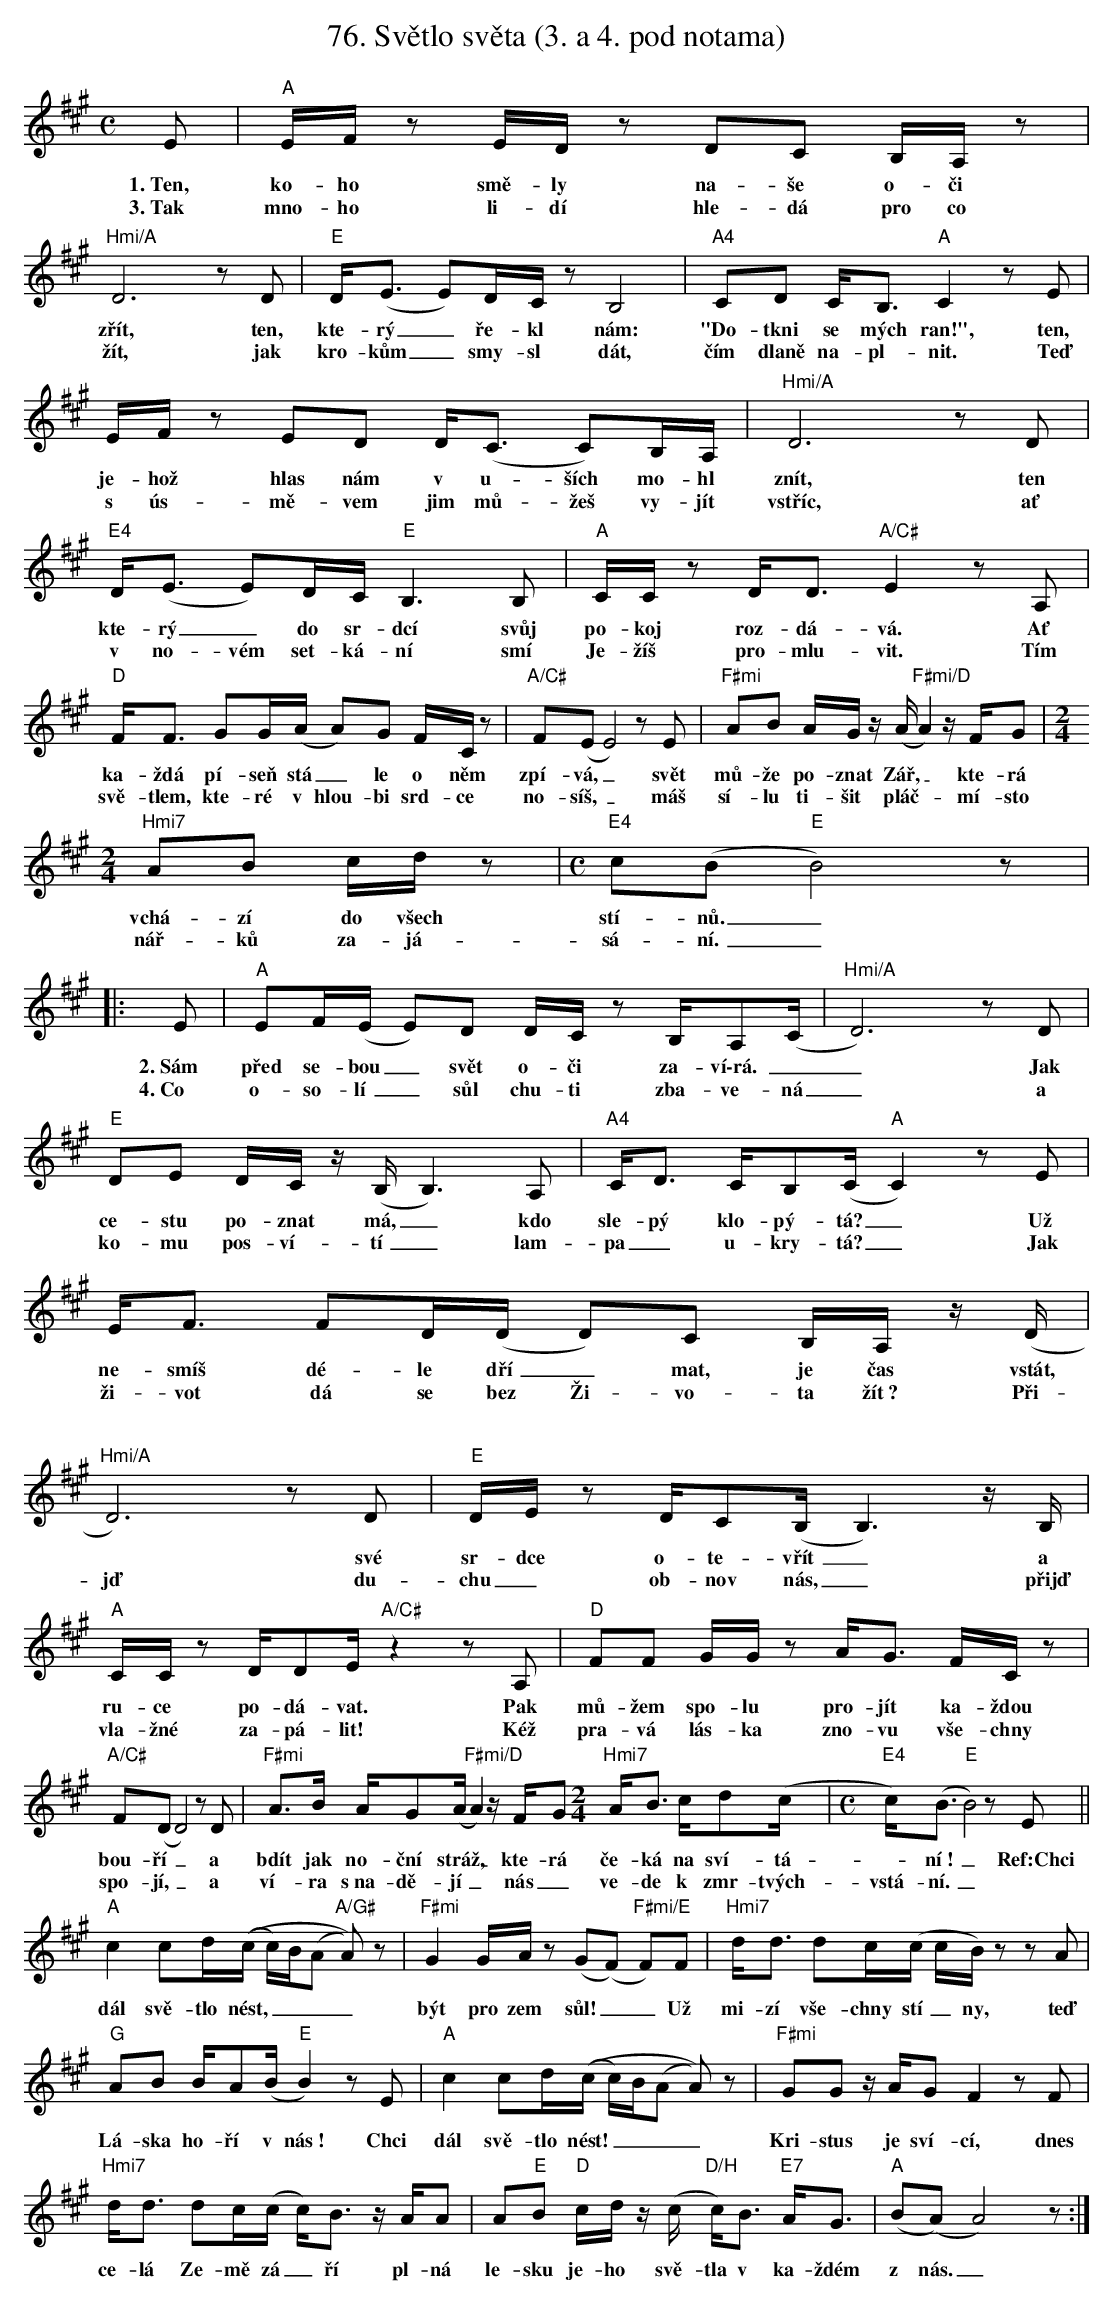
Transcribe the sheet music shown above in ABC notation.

X:1
T: 76. Světlo světa (3. a 4. pod notama)
K:A
M:C
E|"A"E/F/ z E/D/ z DC B,/A,/ z |
w:1.\ Ten, ko-ho smě-ly na-še o-či
w:3.\ Tak mno-ho li-dí hle-dá pro co
"Hmi/A"D6 z D | "E"D/(E3/ E)D/C/ z B,4 | "A4"CD C/B,3/ "A"C2z E |
w:zřít, ten, kte-rý_ ře-kl nám: "Do-tkni se mých ran!", ten,
w:žít, jak kro-kům_ smy-sl dát, čím dlaně na-pl-nit. Teď
E/F/ z ED D/(C3/ C)B,/A,/ | "Hmi/A"D6 z D |
w:je-hož hlas nám v u-ších mo-hl znít, ten
w:s ús-mě-vem jim mů-žeš vy-jít vstříc, ať
"E4"D/(E3/ E)D/C/ "E"B,3 B, | "A"C/C/ z D/D3/ "A/C#"E2 z A, |
w:kte-rý_ do sr-dcí svůj po-koj roz-dá-vá. Ať
w:v no-vém set-ká-ní smí Je-žíš pro-mlu-vit. Tím
"D"F/F3/ GG/(A/ A)G F/C/ z | "A/C#"F(E E4) z E | "F#mi"AB A/G/ z/ (A/ "F#mi/D"A2) z/ F/G | [M:2/4]
w:ka-ždá pí-seň stá_le o něm zpí-vá,_svět mů-že po-znat Zář,_ kte-rá
w:svě-tlem, kte-ré v hlou-bi srd-ce no-síš,_ máš sí-lu ti-šit pláč - mí-sto
"Hmi7"AB c/d/ z | [M:C] "E4"c(B "E"B4) z [|: E | "A"EF/(E/ E)D D/C/ z B,/A,(C/ | "Hmi/A"D6) z D |
w:vchá-zí do všech stí-nů._ 2.\ Sám před se-bou_ svět o-či za-ví\-rá.__ Jak
w:nář-ků za-já-sá-ní._ 4.\ Co o-so-lí_ sůl chu-ti zba-ve-ná_ a
"E"DE D/C/ z/ (B,/ B,3) A, | "A4"C/D3/ C/B,(C/ "A"C2) z E | E/F3/ FD/(D/ D)C B,/A,/ z/ (D/ |
w:ce-stu po-znat má,_ kdo sle-pý klo-pý-tá?_ Už ne-smíš dé-le dří_mat, je čas vstát,
w:ko-mu pos-ví-tí_ lam-pa_ u-kry-tá?_ Jak ži-vot dá se bez Ži-vo-ta žít\ ? Při-
"Hmi/A"D6) z D | "E"D/E/ z D/C(B,/ B,3) z/ B,/ |
w:*své sr-dce o-te-vřít_ a
w:jď du-chu_ ob-nov nás,_ přijď
"A"C/C/ z D/DE/ "A/C#"z2 z A, | "D"FF G/G/ z A/G3/ F/C/ z |
w:ru-ce po-dá-vat. Pak mů-žem spo-lu pro-jít ka-ždou
w:vla-žné za-pá-lit! Kéž pra-vá lás-ka zno-vu vše-chny
"A/C#"F(D D4) z D | "F#mi"A3/B/ A/G(A/ "F#mi/D"A2) z/ F/G [M:2/4] "Hmi7"A/B3/ c/d(c/ | [M:C] "E4"c/)(B3/ "E"B4) z E ||
w:bou-ří_ a bdít jak no-ční stráž,_ kte-rá če-ká na sví-tá -ní\ !_ Ref:Chci
w:spo-jí,_ a ví-ra s\ na-dě-jí_ nás_ ve-de k zmr-tvých-vstá-ní._
"A"c2 cd/((c/ c/)B/(A "A/G#"A)) z | "F#mi"G2 G/A/ z (G(F) "F#mi/E"F)F | "Hmi7" d/d3/ dc/(c/ c/B/) z z A |
w:dál svě-tlo nést,____ být pro zem sůl!__ Už mi-zí vše-chny stí_ny, teď
"G"AB B/A(B/ "E"B2) z E | "A"c2 cd/((c/ c/)B/(A A)) z | "F#mi"GG z/ A/G F2 z F |
w:Lá-ska ho-ří v nás\ ! Chci dál svě-tlo nést!____ Kri-stus je sví-cí, dnes
"Hmi7" d/d3/ dc/(c/ c/)B3/ z/ A/A | A"E"B "D"c/d/ z/ (c/ "D/H"c/)B3/ "E7"A/G3/ | "A"(B(A) A4) z :|]
w:ce-lá Ze-mě zá_ří pl-ná le-sku je-ho svě-tla v ka-ždém z nás._
